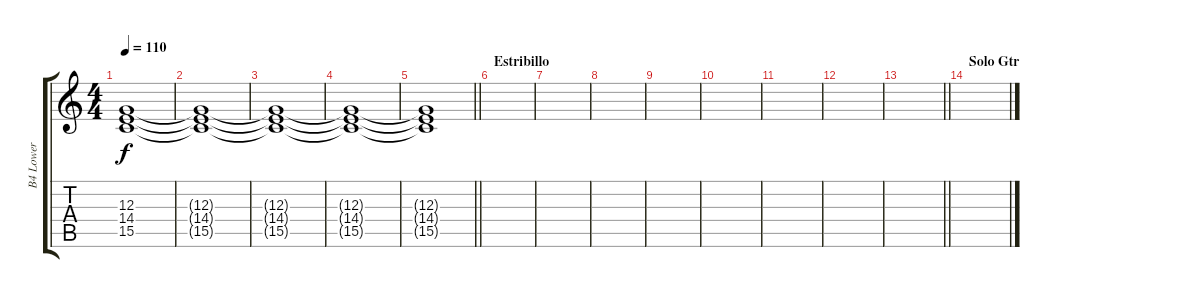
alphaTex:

\track ("B4 Lower" "B4 Lower") {instrument drawbarorgan}
\staff {score tabs}
\tuning (E4 B3 G3 D3 A2 E2) {hide}
\ts (4 4)
\tempo 110
\clef g2
\ks c
(12.3{t} 14.4{t} 15.5{t}).1{dy f} |
(12.3{t} 14.4{t} 15.5{t}).1 |
(12.3{t} 14.4{t} 15.5{t}).1 |
(12.3{t} 14.4{t} 15.5{t}).1 |
\barLineRight lightlight
(12.3{t} 14.4{t} 15.5{t}).1 |
\section ("" "Estribillo")
|
|
|
|
|
|
|
\barLineRight lightlight
|
\section ("" "Solo Gtr")
